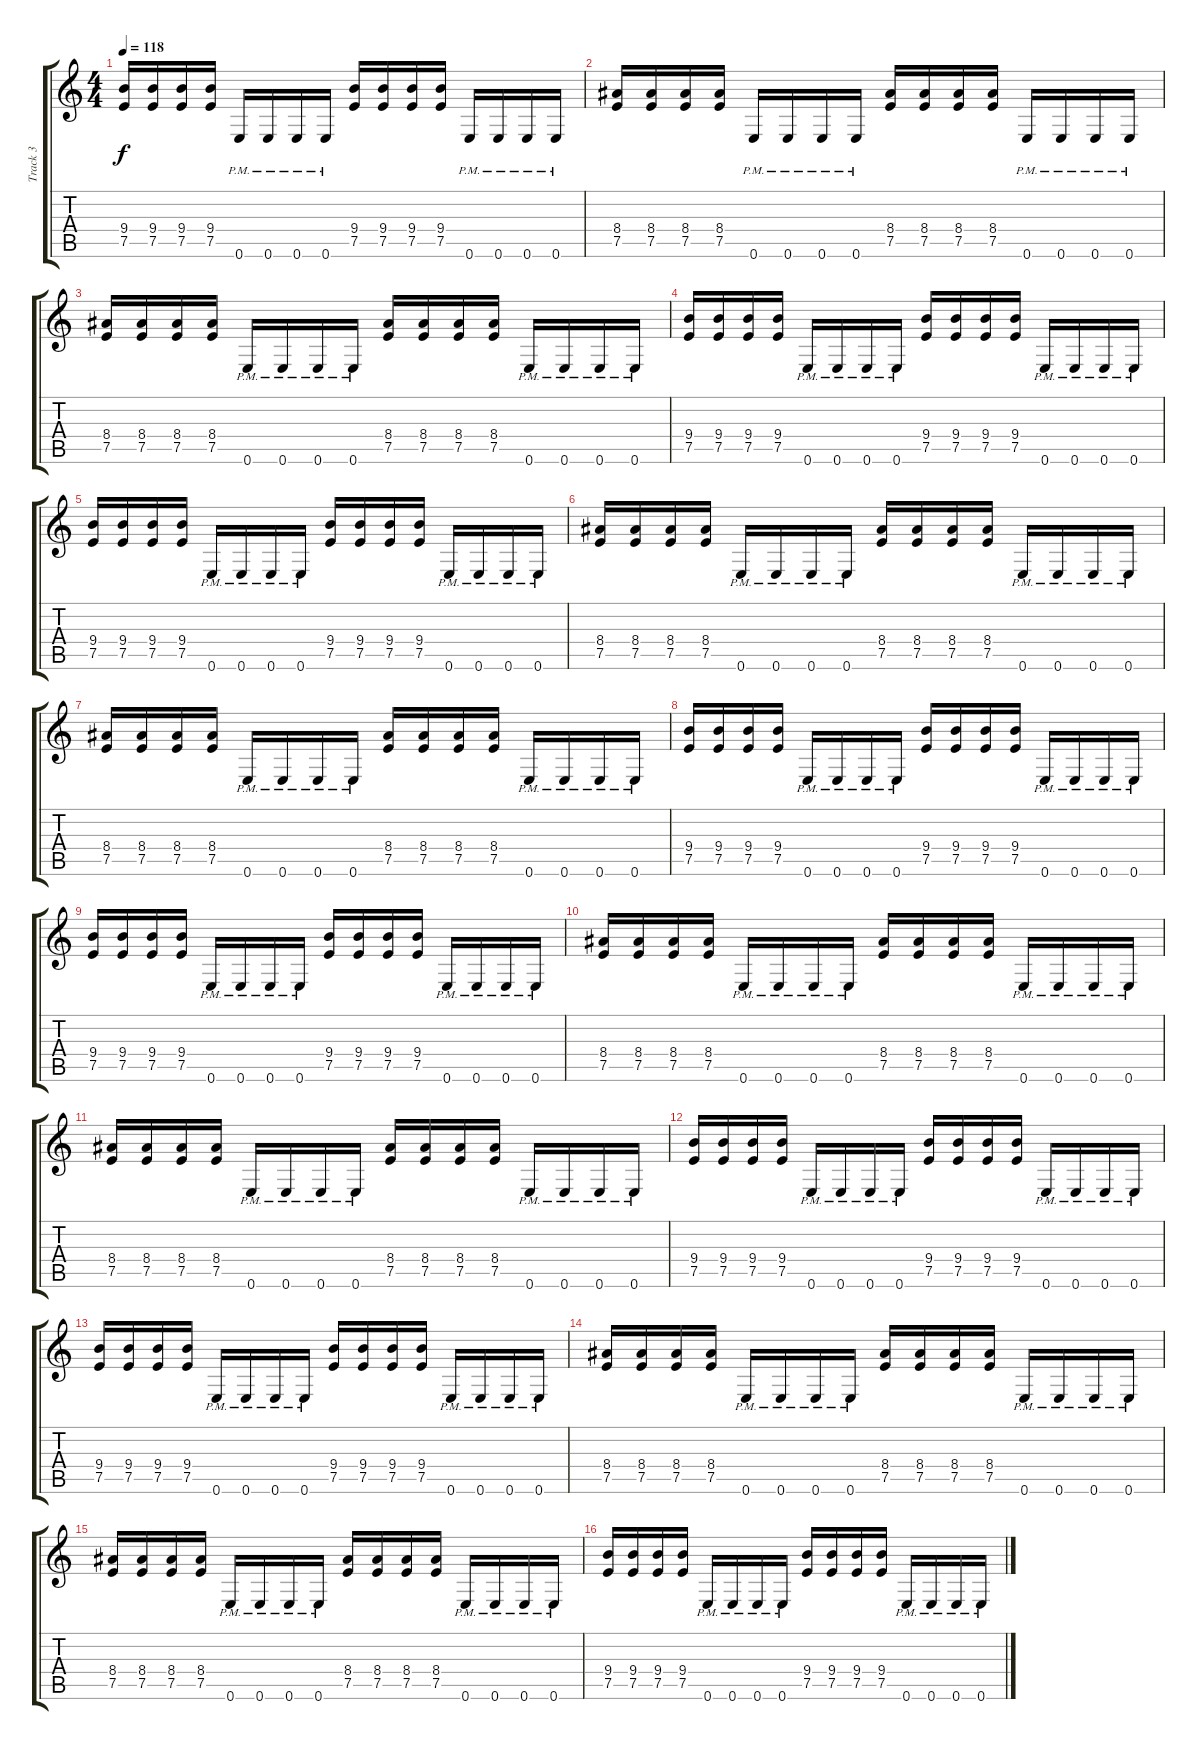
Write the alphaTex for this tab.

\track ("Track 3" "Track 3") {instrument overdrivenguitar}
\staff {score tabs}
\tuning (E4 B3 G3 D3 A2 E2) {hide}
\ts (4 4)
\tempo 118
\clef g2
\ks c
(9.4 7.5).16{dy f} (9.4 7.5).16 (9.4 7.5).16 (9.4 7.5).16 0.6{pm}.16 0.6{pm}.16 0.6{pm}.16 0.6{pm}.16 (9.4 7.5).16 (9.4 7.5).16 (9.4 7.5).16 (9.4 7.5).16 0.6{pm}.16 0.6{pm}.16 0.6{pm}.16 0.6{pm}.16 |
(8.4 7.5).16 (8.4 7.5).16 (8.4 7.5).16 (8.4 7.5).16 0.6{pm}.16 0.6{pm}.16 0.6{pm}.16 0.6{pm}.16 (8.4 7.5).16 (8.4 7.5).16 (8.4 7.5).16 (8.4 7.5).16 0.6{pm}.16 0.6{pm}.16 0.6{pm}.16 0.6{pm}.16 |
(8.4 7.5).16 (8.4 7.5).16 (8.4 7.5).16 (8.4 7.5).16 0.6{pm}.16 0.6{pm}.16 0.6{pm}.16 0.6{pm}.16 (8.4 7.5).16 (8.4 7.5).16 (8.4 7.5).16 (8.4 7.5).16 0.6{pm}.16 0.6{pm}.16 0.6{pm}.16 0.6{pm}.16 |
(9.4 7.5).16 (9.4 7.5).16 (9.4 7.5).16 (9.4 7.5).16 0.6{pm}.16 0.6{pm}.16 0.6{pm}.16 0.6{pm}.16 (9.4 7.5).16 (9.4 7.5).16 (9.4 7.5).16 (9.4 7.5).16 0.6{pm}.16 0.6{pm}.16 0.6{pm}.16 0.6{pm}.16 |
(9.4 7.5).16 (9.4 7.5).16 (9.4 7.5).16 (9.4 7.5).16 0.6{pm}.16 0.6{pm}.16 0.6{pm}.16 0.6{pm}.16 (9.4 7.5).16 (9.4 7.5).16 (9.4 7.5).16 (9.4 7.5).16 0.6{pm}.16 0.6{pm}.16 0.6{pm}.16 0.6{pm}.16 |
(8.4 7.5).16 (8.4 7.5).16 (8.4 7.5).16 (8.4 7.5).16 0.6{pm}.16 0.6{pm}.16 0.6{pm}.16 0.6{pm}.16 (8.4 7.5).16 (8.4 7.5).16 (8.4 7.5).16 (8.4 7.5).16 0.6{pm}.16 0.6{pm}.16 0.6{pm}.16 0.6{pm}.16 |
(8.4 7.5).16 (8.4 7.5).16 (8.4 7.5).16 (8.4 7.5).16 0.6{pm}.16 0.6{pm}.16 0.6{pm}.16 0.6{pm}.16 (8.4 7.5).16 (8.4 7.5).16 (8.4 7.5).16 (8.4 7.5).16 0.6{pm}.16 0.6{pm}.16 0.6{pm}.16 0.6{pm}.16 |
(9.4 7.5).16 (9.4 7.5).16 (9.4 7.5).16 (9.4 7.5).16 0.6{pm}.16 0.6{pm}.16 0.6{pm}.16 0.6{pm}.16 (9.4 7.5).16 (9.4 7.5).16 (9.4 7.5).16 (9.4 7.5).16 0.6{pm}.16 0.6{pm}.16 0.6{pm}.16 0.6{pm}.16 |
(9.4 7.5).16 (9.4 7.5).16 (9.4 7.5).16 (9.4 7.5).16 0.6{pm}.16 0.6{pm}.16 0.6{pm}.16 0.6{pm}.16 (9.4 7.5).16 (9.4 7.5).16 (9.4 7.5).16 (9.4 7.5).16 0.6{pm}.16 0.6{pm}.16 0.6{pm}.16 0.6{pm}.16 |
(8.4 7.5).16 (8.4 7.5).16 (8.4 7.5).16 (8.4 7.5).16 0.6{pm}.16 0.6{pm}.16 0.6{pm}.16 0.6{pm}.16 (8.4 7.5).16 (8.4 7.5).16 (8.4 7.5).16 (8.4 7.5).16 0.6{pm}.16 0.6{pm}.16 0.6{pm}.16 0.6{pm}.16 |
(8.4 7.5).16 (8.4 7.5).16 (8.4 7.5).16 (8.4 7.5).16 0.6{pm}.16 0.6{pm}.16 0.6{pm}.16 0.6{pm}.16 (8.4 7.5).16 (8.4 7.5).16 (8.4 7.5).16 (8.4 7.5).16 0.6{pm}.16 0.6{pm}.16 0.6{pm}.16 0.6{pm}.16 |
(9.4 7.5).16 (9.4 7.5).16 (9.4 7.5).16 (9.4 7.5).16 0.6{pm}.16 0.6{pm}.16 0.6{pm}.16 0.6{pm}.16 (9.4 7.5).16 (9.4 7.5).16 (9.4 7.5).16 (9.4 7.5).16 0.6{pm}.16 0.6{pm}.16 0.6{pm}.16 0.6{pm}.16 |
(9.4 7.5).16 (9.4 7.5).16 (9.4 7.5).16 (9.4 7.5).16 0.6{pm}.16 0.6{pm}.16 0.6{pm}.16 0.6{pm}.16 (9.4 7.5).16 (9.4 7.5).16 (9.4 7.5).16 (9.4 7.5).16 0.6{pm}.16 0.6{pm}.16 0.6{pm}.16 0.6{pm}.16 |
(8.4 7.5).16 (8.4 7.5).16 (8.4 7.5).16 (8.4 7.5).16 0.6{pm}.16 0.6{pm}.16 0.6{pm}.16 0.6{pm}.16 (8.4 7.5).16 (8.4 7.5).16 (8.4 7.5).16 (8.4 7.5).16 0.6{pm}.16 0.6{pm}.16 0.6{pm}.16 0.6{pm}.16 |
(8.4 7.5).16 (8.4 7.5).16 (8.4 7.5).16 (8.4 7.5).16 0.6{pm}.16 0.6{pm}.16 0.6{pm}.16 0.6{pm}.16 (8.4 7.5).16 (8.4 7.5).16 (8.4 7.5).16 (8.4 7.5).16 0.6{pm}.16 0.6{pm}.16 0.6{pm}.16 0.6{pm}.16 |
(9.4 7.5).16 (9.4 7.5).16 (9.4 7.5).16 (9.4 7.5).16 0.6{pm}.16 0.6{pm}.16 0.6{pm}.16 0.6{pm}.16 (9.4 7.5).16 (9.4 7.5).16 (9.4 7.5).16 (9.4 7.5).16 0.6{pm}.16 0.6{pm}.16 0.6{pm}.16 0.6{pm}.16
